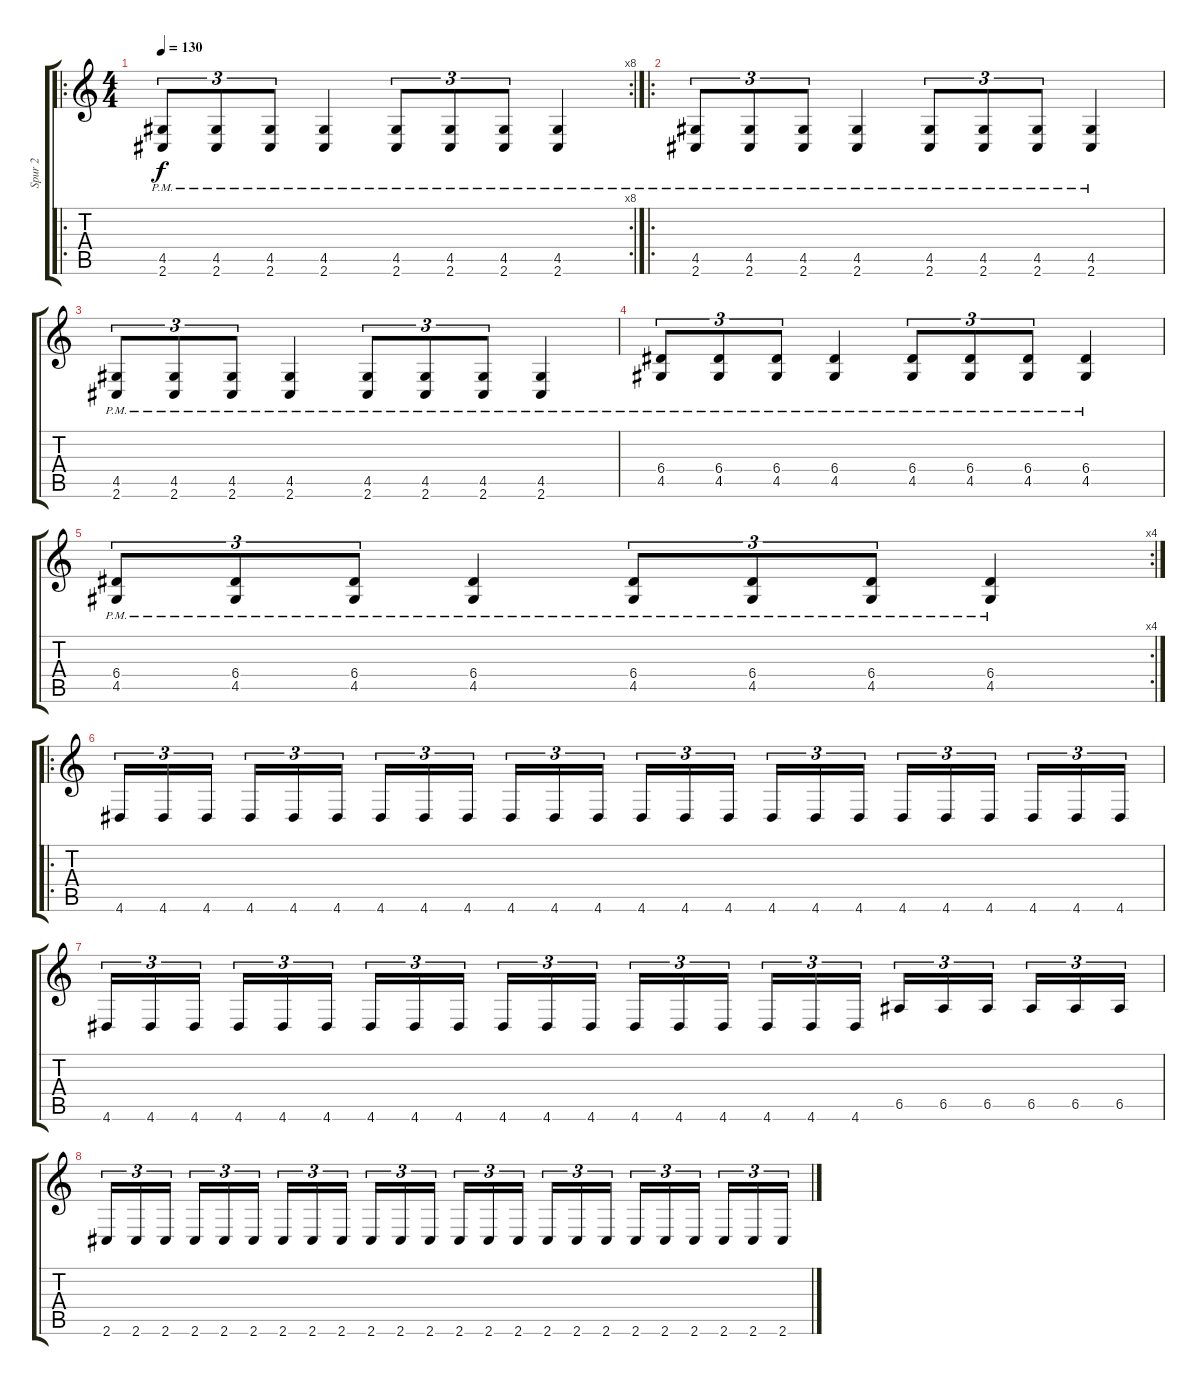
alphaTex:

\track ("Spur 2" "Spur 2") {instrument distortionguitar}
\staff {score tabs}
\tuning (B3 Gb3 D3 A2 E2 B1) {hide}
\ro
\rc 8
\ts (4 4)
\tempo 130
\clef g2
\ks c
(4.5{pm} 2.6{pm}).8{tu (3 2) dy f} (4.5{pm} 2.6{pm}).8{tu (3 2)} (4.5{pm} 2.6{pm}).8{tu (3 2)} (4.5{pm} 2.6{pm}).4 (4.5{pm} 2.6{pm}).8{tu (3 2)} (4.5{pm} 2.6{pm}).8{tu (3 2)} (4.5{pm} 2.6{pm}).8{tu (3 2)} (4.5{pm} 2.6{pm}).4 |
\ro
(4.5{pm} 2.6{pm}).8{tu (3 2)} (4.5{pm} 2.6{pm}).8{tu (3 2)} (4.5{pm} 2.6{pm}).8{tu (3 2)} (4.5{pm} 2.6{pm}).4 (4.5{pm} 2.6{pm}).8{tu (3 2)} (4.5{pm} 2.6{pm}).8{tu (3 2)} (4.5{pm} 2.6{pm}).8{tu (3 2)} (4.5{pm} 2.6{pm}).4 |
(4.5{pm} 2.6{pm}).8{tu (3 2)} (4.5{pm} 2.6{pm}).8{tu (3 2)} (4.5{pm} 2.6{pm}).8{tu (3 2)} (4.5{pm} 2.6{pm}).4 (4.5{pm} 2.6{pm}).8{tu (3 2)} (4.5{pm} 2.6{pm}).8{tu (3 2)} (4.5{pm} 2.6{pm}).8{tu (3 2)} (4.5{pm} 2.6{pm}).4 |
(6.4{pm} 4.5{pm}).8{tu (3 2)} (6.4{pm} 4.5{pm}).8{tu (3 2)} (6.4{pm} 4.5{pm}).8{tu (3 2)} (6.4{pm} 4.5{pm}).4 (6.4{pm} 4.5{pm}).8{tu (3 2)} (6.4{pm} 4.5{pm}).8{tu (3 2)} (6.4{pm} 4.5{pm}).8{tu (3 2)} (6.4{pm} 4.5{pm}).4 |
\rc 4
(6.4{pm} 4.5{pm}).8{tu (3 2)} (6.4{pm} 4.5{pm}).8{tu (3 2)} (6.4{pm} 4.5{pm}).8{tu (3 2)} (6.4{pm} 4.5{pm}).4 (6.4{pm} 4.5{pm}).8{tu (3 2)} (6.4{pm} 4.5{pm}).8{tu (3 2)} (6.4{pm} 4.5{pm}).8{tu (3 2)} (6.4{pm} 4.5{pm}).4 |
\ro
4.6.16{tu (3 2)} 4.6.16{tu (3 2)} 4.6.16{tu (3 2)} 4.6.16{tu (3 2)} 4.6.16{tu (3 2)} 4.6.16{tu (3 2)} 4.6.16{tu (3 2)} 4.6.16{tu (3 2)} 4.6.16{tu (3 2)} 4.6.16{tu (3 2)} 4.6.16{tu (3 2)} 4.6.16{tu (3 2)} 4.6.16{tu (3 2)} 4.6.16{tu (3 2)} 4.6.16{tu (3 2)} 4.6.16{tu (3 2)} 4.6.16{tu (3 2)} 4.6.16{tu (3 2)} 4.6.16{tu (3 2)} 4.6.16{tu (3 2)} 4.6.16{tu (3 2)} 4.6.16{tu (3 2)} 4.6.16{tu (3 2)} 4.6.16{tu (3 2)} |
4.6.16{tu (3 2)} 4.6.16{tu (3 2)} 4.6.16{tu (3 2)} 4.6.16{tu (3 2)} 4.6.16{tu (3 2)} 4.6.16{tu (3 2)} 4.6.16{tu (3 2)} 4.6.16{tu (3 2)} 4.6.16{tu (3 2)} 4.6.16{tu (3 2)} 4.6.16{tu (3 2)} 4.6.16{tu (3 2)} 4.6.16{tu (3 2)} 4.6.16{tu (3 2)} 4.6.16{tu (3 2)} 4.6.16{tu (3 2)} 4.6.16{tu (3 2)} 4.6.16{tu (3 2)} 6.5.16{tu (3 2)} 6.5.16{tu (3 2)} 6.5.16{tu (3 2)} 6.5.16{tu (3 2)} 6.5.16{tu (3 2)} 6.5.16{tu (3 2)} |
2.6.16{tu (3 2)} 2.6.16{tu (3 2)} 2.6.16{tu (3 2)} 2.6.16{tu (3 2)} 2.6.16{tu (3 2)} 2.6.16{tu (3 2)} 2.6.16{tu (3 2)} 2.6.16{tu (3 2)} 2.6.16{tu (3 2)} 2.6.16{tu (3 2)} 2.6.16{tu (3 2)} 2.6.16{tu (3 2)} 2.6.16{tu (3 2)} 2.6.16{tu (3 2)} 2.6.16{tu (3 2)} 2.6.16{tu (3 2)} 2.6.16{tu (3 2)} 2.6.16{tu (3 2)} 2.6.16{tu (3 2)} 2.6.16{tu (3 2)} 2.6.16{tu (3 2)} 2.6.16{tu (3 2)} 2.6.16{tu (3 2)} 2.6.16{tu (3 2)}
